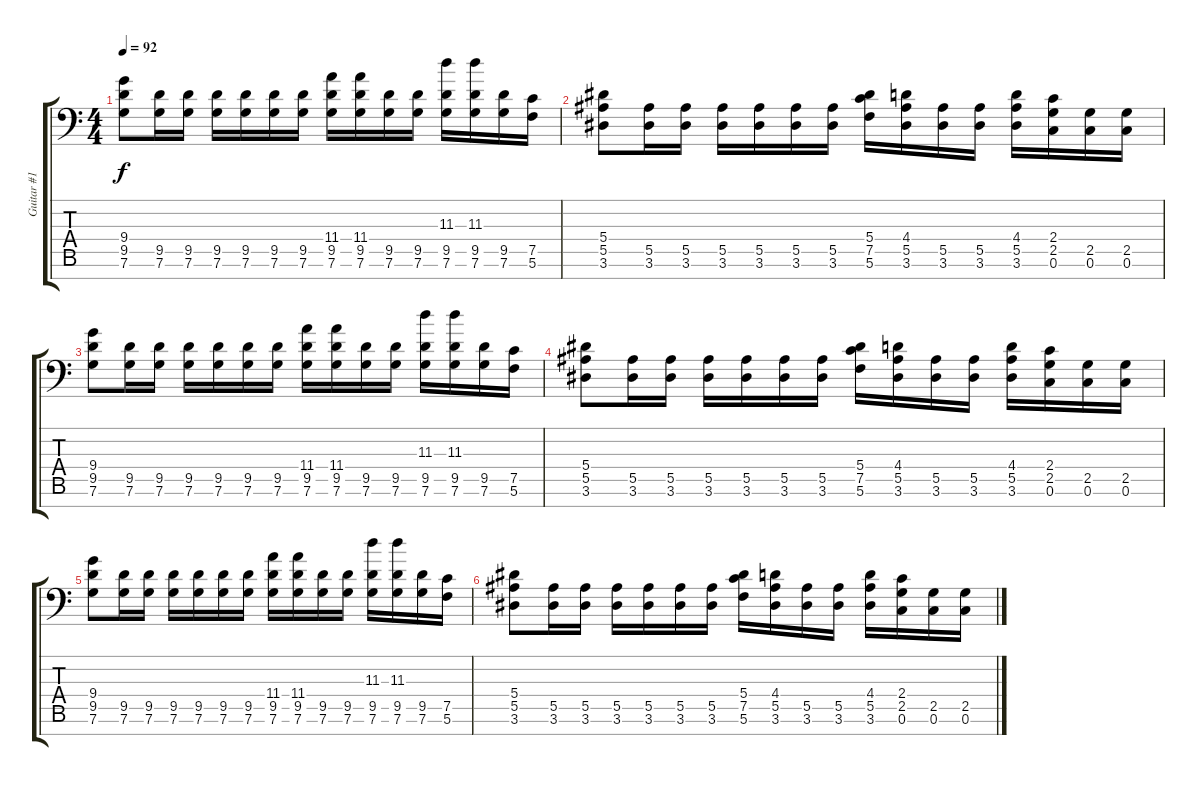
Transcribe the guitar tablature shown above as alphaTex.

\track ("Guitar #1" "Guitar #1") {instrument distortionguitar}
\staff {score tabs}
\tuning (C4 G3 Eb3 Bb2 F2 C2 G1) {hide}
\ts (4 4)
\tempo 92
\clef f4
\ks c
(9.4 9.5 7.6).8{dy f} (9.5 7.6).16 (9.5 7.6).16 (9.5 7.6).16 (9.5 7.6).16 (9.5 7.6).16 (9.5 7.6).16 (11.4 9.5 7.6).16 (11.4 9.5 7.6).16 (9.5 7.6).16 (9.5 7.6).16 (11.3 9.5 7.6).16 (11.3 9.5 7.6).16 (9.5 7.6).16 (7.5 5.6).16 |
(5.4 5.5 3.6).8 (5.5 3.6).16 (5.5 3.6).16 (5.5 3.6).16 (5.5 3.6).16 (5.5 3.6).16 (5.5 3.6).16 (5.4 7.5 5.6).16 (4.4 5.5 3.6).16 (5.5 3.6).16 (5.5 3.6).16 (4.4 5.5 3.6).16 (2.4 2.5 0.6).16 (2.5 0.6).16 (2.5 0.6).16 |
(9.4 9.5 7.6).8 (9.5 7.6).16 (9.5 7.6).16 (9.5 7.6).16 (9.5 7.6).16 (9.5 7.6).16 (9.5 7.6).16 (11.4 9.5 7.6).16 (11.4 9.5 7.6).16 (9.5 7.6).16 (9.5 7.6).16 (11.3 9.5 7.6).16 (11.3 9.5 7.6).16 (9.5 7.6).16 (7.5 5.6).16 |
(5.4 5.5 3.6).8 (5.5 3.6).16 (5.5 3.6).16 (5.5 3.6).16 (5.5 3.6).16 (5.5 3.6).16 (5.5 3.6).16 (5.4 7.5 5.6).16 (4.4 5.5 3.6).16 (5.5 3.6).16 (5.5 3.6).16 (4.4 5.5 3.6).16 (2.4 2.5 0.6).16 (2.5 0.6).16 (2.5 0.6).16 |
(9.4 9.5 7.6).8 (9.5 7.6).16 (9.5 7.6).16 (9.5 7.6).16 (9.5 7.6).16 (9.5 7.6).16 (9.5 7.6).16 (11.4 9.5 7.6).16 (11.4 9.5 7.6).16 (9.5 7.6).16 (9.5 7.6).16 (11.3 9.5 7.6).16 (11.3 9.5 7.6).16 (9.5 7.6).16 (7.5 5.6).16 |
(5.4 5.5 3.6).8 (5.5 3.6).16 (5.5 3.6).16 (5.5 3.6).16 (5.5 3.6).16 (5.5 3.6).16 (5.5 3.6).16 (5.4 7.5 5.6).16 (4.4 5.5 3.6).16 (5.5 3.6).16 (5.5 3.6).16 (4.4 5.5 3.6).16 (2.4 2.5 0.6).16 (2.5 0.6).16 (2.5 0.6).16
